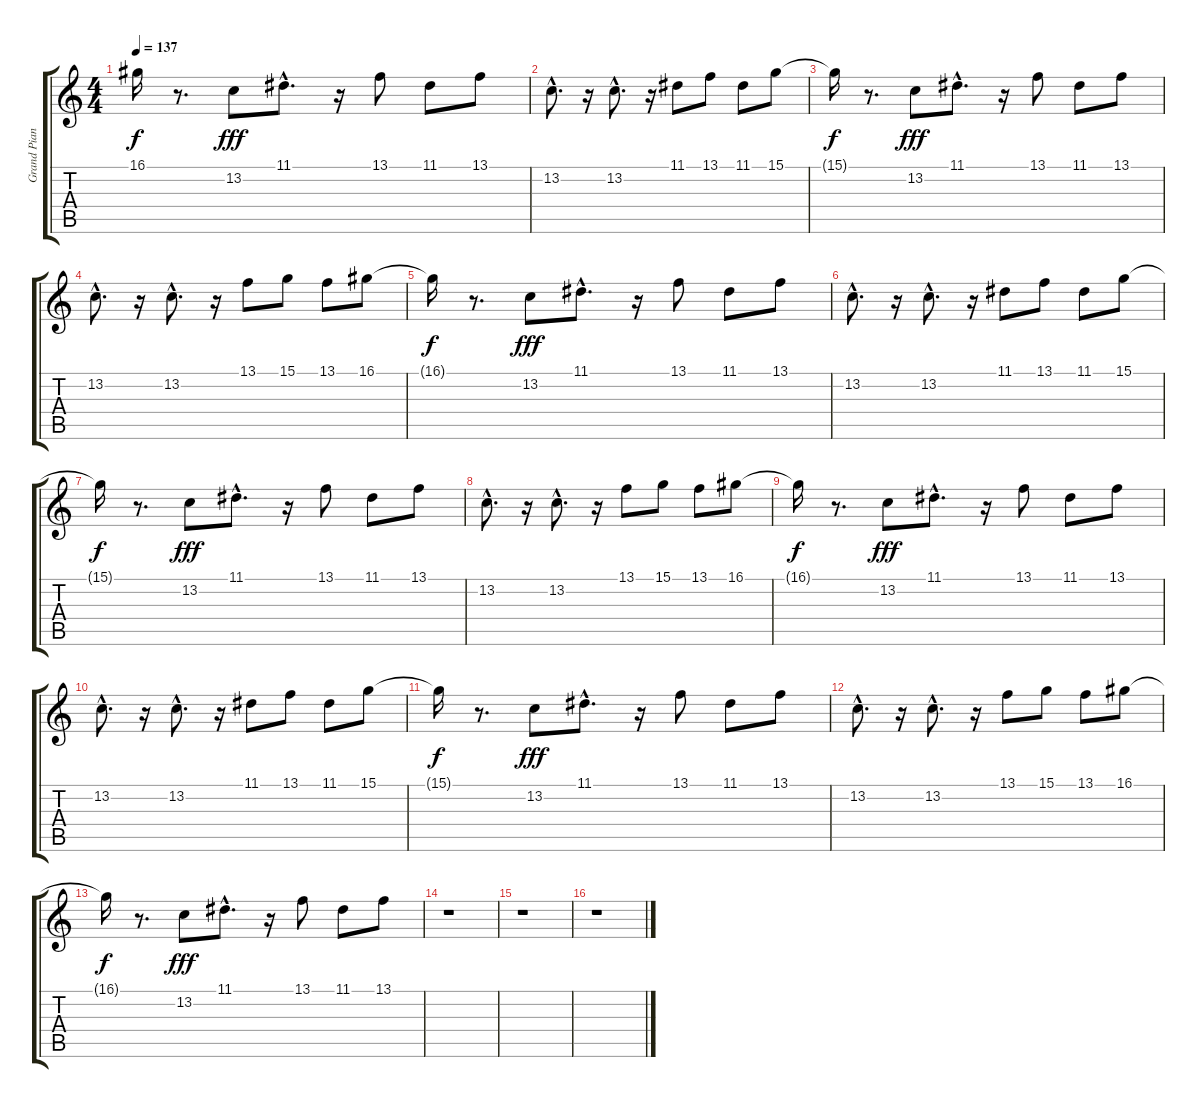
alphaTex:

\track ("Grand Piano-1" "Grand Pian") {instrument acousticgrandpiano}
\staff {score tabs}
\tuning (E4 B3 G3 D3 A2 E2) {hide}
\ts (4 4)
\tempo 137
\clef g2
\ks c
16.1{t}.16{dy f} r.8{d} 13.2.8{dy fff} 11.1{hac}.8{d} r.16 13.1.8 11.1.8 13.1.8 |
13.2{hac}.8{d} r.16 13.2{hac}.8{d} r.16 11.1.8 13.1.8 11.1.8 15.1.8 |
15.1{t}.16{dy f} r.8{d} 13.2.8{dy fff} 11.1{hac}.8{d} r.16 13.1.8 11.1.8 13.1.8 |
13.2{hac}.8{d} r.16 13.2{hac}.8{d} r.16 13.1.8 15.1.8 13.1.8 16.1.8 |
16.1{t}.16{dy f} r.8{d} 13.2.8{dy fff} 11.1{hac}.8{d} r.16 13.1.8 11.1.8 13.1.8 |
13.2{hac}.8{d} r.16 13.2{hac}.8{d} r.16 11.1.8 13.1.8 11.1.8 15.1.8 |
15.1{t}.16{dy f} r.8{d} 13.2.8{dy fff} 11.1{hac}.8{d} r.16 13.1.8 11.1.8 13.1.8 |
13.2{hac}.8{d} r.16 13.2{hac}.8{d} r.16 13.1.8 15.1.8 13.1.8 16.1.8 |
16.1{t}.16{dy f} r.8{d} 13.2.8{dy fff} 11.1{hac}.8{d} r.16 13.1.8 11.1.8 13.1.8 |
13.2{hac}.8{d} r.16 13.2{hac}.8{d} r.16 11.1.8 13.1.8 11.1.8 15.1.8 |
15.1{t}.16{dy f} r.8{d} 13.2.8{dy fff} 11.1{hac}.8{d} r.16 13.1.8 11.1.8 13.1.8 |
13.2{hac}.8{d} r.16 13.2{hac}.8{d} r.16 13.1.8 15.1.8 13.1.8 16.1.8 |
16.1{t}.16{dy f} r.8{d} 13.2.8{dy fff} 11.1{hac}.8{d} r.16 13.1.8 11.1.8 13.1.8 |
r.1 |
r.1 |
r.1
